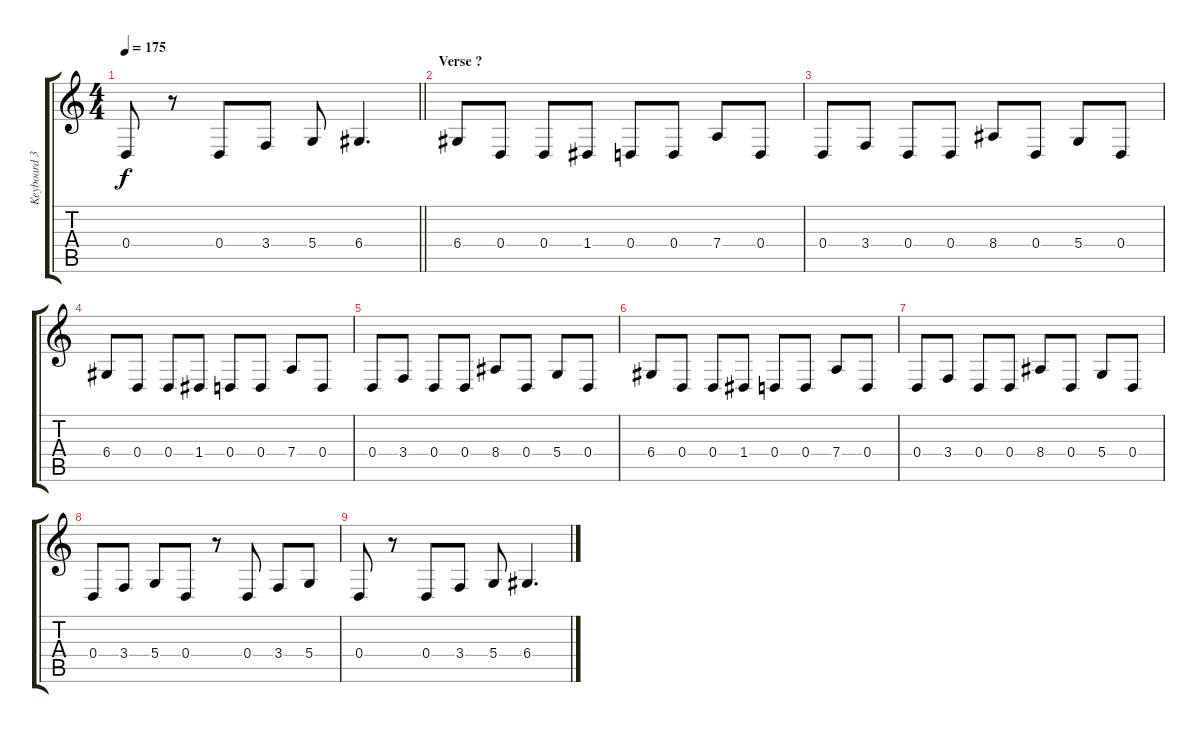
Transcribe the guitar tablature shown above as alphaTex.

\track ("Keyboard 3" "Keyboard 3") {instrument stringensemble1}
\staff {score tabs}
\tuning (E4 B3 G3 D3 A2 E2) {hide}
\ts (4 4)
\tempo 175
\clef g2
\barLineRight lightlight
\ks c
0.4.8{dy f} r.8 0.4.8 3.4.8 5.4.8 6.4.4{d} |
\section ("" "Verse ?")
6.4.8 0.4.8 0.4.8 1.4.8 0.4.8 0.4.8 7.4.8 0.4.8 |
0.4.8 3.4.8 0.4.8 0.4.8 8.4.8 0.4.8 5.4.8 0.4.8 |
6.4.8 0.4.8 0.4.8 1.4.8 0.4.8 0.4.8 7.4.8 0.4.8 |
0.4.8 3.4.8 0.4.8 0.4.8 8.4.8 0.4.8 5.4.8 0.4.8 |
6.4.8 0.4.8 0.4.8 1.4.8 0.4.8 0.4.8 7.4.8 0.4.8 |
0.4.8 3.4.8 0.4.8 0.4.8 8.4.8 0.4.8 5.4.8 0.4.8 |
0.4.8 3.4.8 5.4.8 0.4.8 r.8 0.4.8 3.4.8 5.4.8 |
0.4.8 r.8 0.4.8 3.4.8 5.4.8 6.4.4{d}
